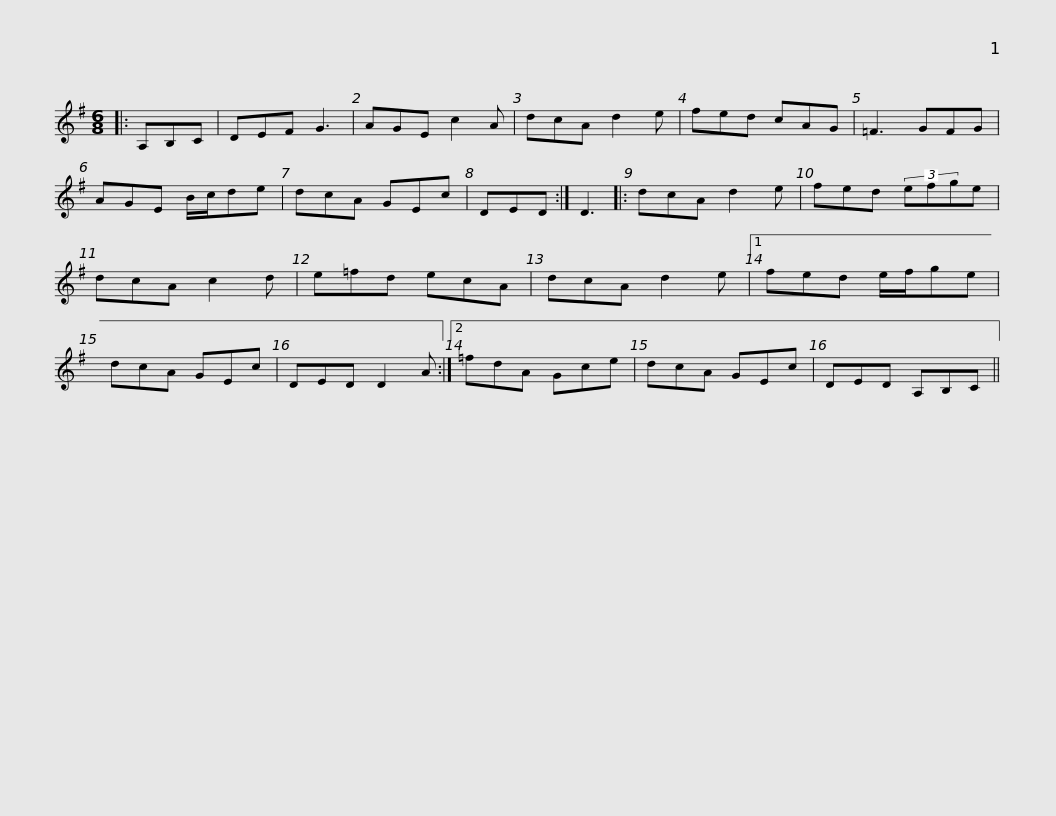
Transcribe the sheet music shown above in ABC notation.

X:1
L:1/8
M:6/8
I:linebreak $
K:G
V:1 treble
V:1
|: A,B,C | DEF G3 | AGE c2 A | dcA d2 e | fed cAG | %5
 =F3 GFG | AGE B/c/de | dcA GEc |$ DED :| D3 |: %10
 dcA d2 e | fed (3efge | dcA c2 d | e=fd ecA | dcA d2 e |1 %15
 fed e/f/ge |$ dcA GEc | DED D2 A :|2 =fdA Gce | dcA GEc | %20
 DED A,B,C || %21
